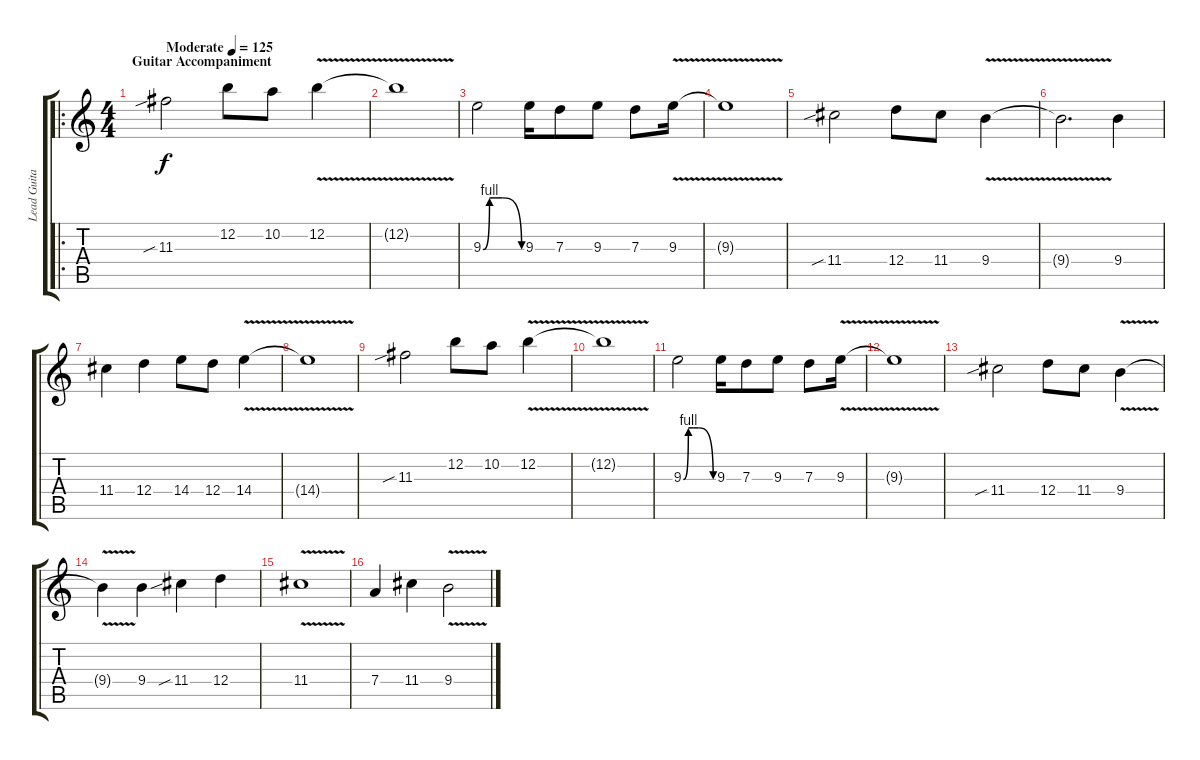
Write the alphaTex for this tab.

\track ("Lead Guitar" "Lead Guita") {instrument distortionguitar}
\staff {score tabs}
\tuning (E4 B3 G3 D3 A2 E2) {hide}
\ro
\ts (4 4)
\section ("" "Guitar Accompaniment")
\tempo (125 "Moderate")
\clef g2
\ks c
11.3{sib}.2{dy f instrument distortionguitar} 12.2.8 10.2.8 12.2{v}.4 |
12.2{v t}.1 |
9.3{be (custom 0 0 10 4 20 4 30 4 60 0)}.2 9.3.16 7.3.8 9.3.8 7.3.8 9.3{v}.16 |
9.3{t}.1 |
11.4{sib}.2 12.4.8 11.4.8 9.4{v}.4 |
9.4{t}.2{d} 9.4.4 |
11.4.4 12.4.4 14.4.8 12.4.8 14.4{v}.4 |
14.4{v t}.1 |
11.3{sib}.2 12.2.8 10.2.8 12.2{v}.4 |
12.2{v t}.1 |
9.3{be (custom 0 0 10 4 20 4 30 4 60 0)}.2 9.3.16 7.3.8 9.3.8 7.3.8 9.3{v}.16 |
9.3{t}.1 |
11.4{sib}.2 12.4.8 11.4.8 9.4{v}.4 |
9.4{v t}.4 9.4.4 11.4{sib}.4 12.4.4 |
11.4{v}.1 |
7.4.4 11.4.4 9.4{v}.2
